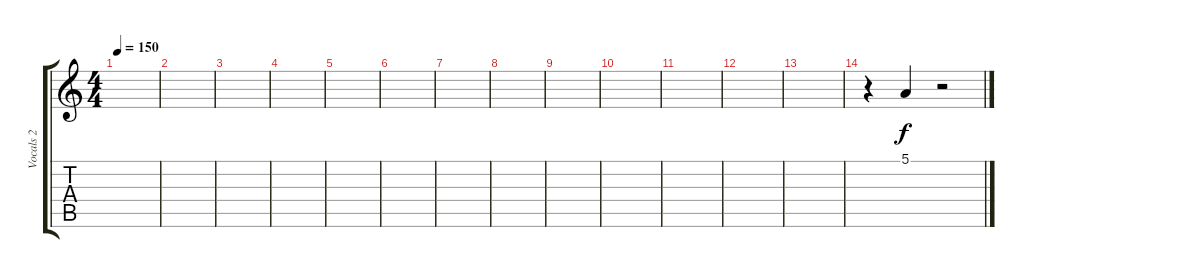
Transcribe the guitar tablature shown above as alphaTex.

\track ("Vocals 2" "Vocals 2") {instrument frenchhorn}
\staff {score tabs}
\tuning (E4 B3 G3 D3 A2 E2) {hide}
\ts (4 4)
\tempo 150
\clef g2
\ks c
|
|
|
|
|
|
|
|
|
|
|
|
|
r.4 5.1.4 r.2
